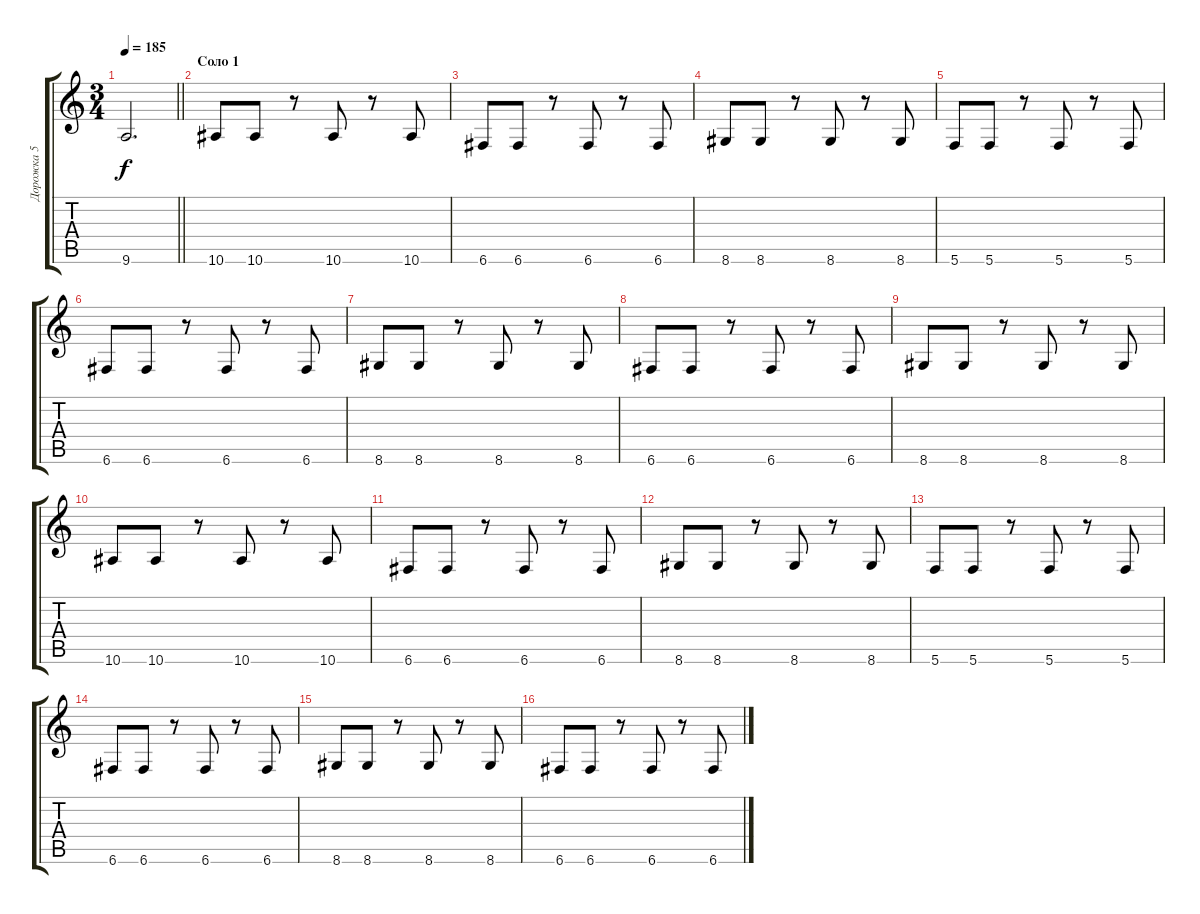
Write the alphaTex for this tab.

\track ("Дорожка 5" "Дорожка 5") {instrument electricbassfinger}
\staff {score tabs}
\tuning (D4 A3 F3 C3 G2 C2) {hide}
\ts (3 4)
\tempo 185
\clef g2
\barLineRight lightlight
\ks c
9.6.2{d dy f} |
\section ("" "Соло 1")
10.6.8 10.6.8 r.8 10.6.8 r.8 10.6.8 |
6.6.8 6.6.8 r.8 6.6.8 r.8 6.6.8 |
8.6.8 8.6.8 r.8 8.6.8 r.8 8.6.8 |
5.6.8 5.6.8 r.8 5.6.8 r.8 5.6.8 |
6.6.8 6.6.8 r.8 6.6.8 r.8 6.6.8 |
8.6.8 8.6.8 r.8 8.6.8 r.8 8.6.8 |
6.6.8 6.6.8 r.8 6.6.8 r.8 6.6.8 |
8.6.8 8.6.8 r.8 8.6.8 r.8 8.6.8 |
10.6.8 10.6.8 r.8 10.6.8 r.8 10.6.8 |
6.6.8 6.6.8 r.8 6.6.8 r.8 6.6.8 |
8.6.8 8.6.8 r.8 8.6.8 r.8 8.6.8 |
5.6.8 5.6.8 r.8 5.6.8 r.8 5.6.8 |
6.6.8 6.6.8 r.8 6.6.8 r.8 6.6.8 |
8.6.8 8.6.8 r.8 8.6.8 r.8 8.6.8 |
6.6.8 6.6.8 r.8 6.6.8 r.8 6.6.8
